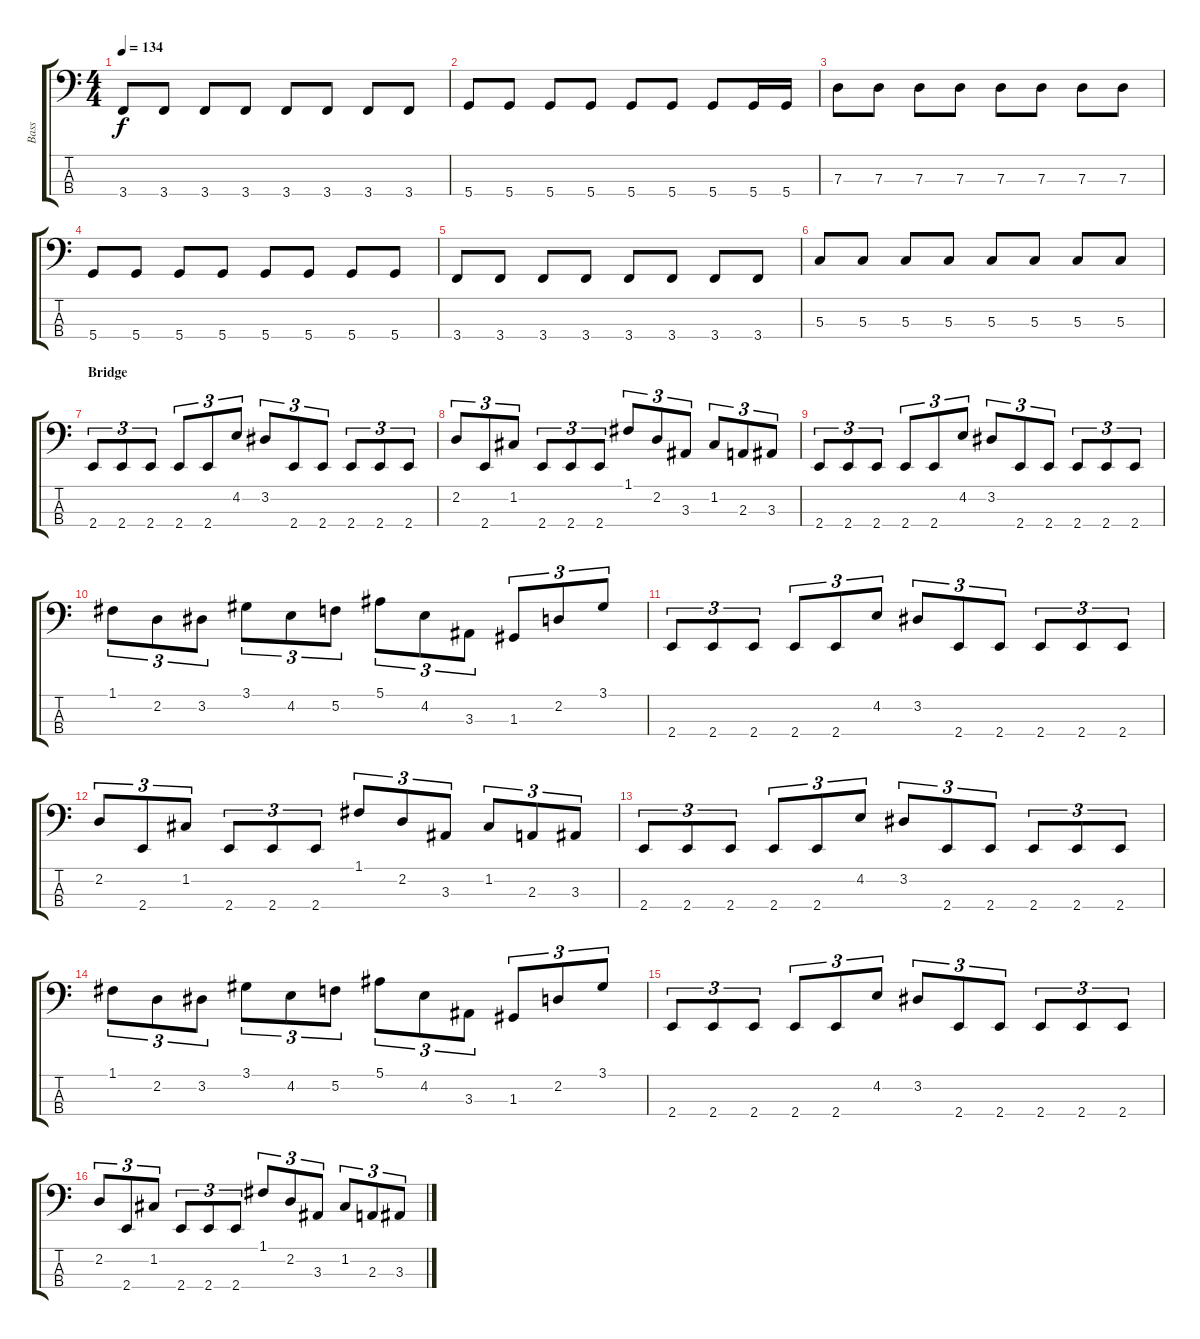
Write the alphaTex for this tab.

\track ("Bass" "Bass") {instrument electricbassfinger}
\staff {score tabs}
\tuning (F2 C2 G1 D1) {hide}
\ts (4 4)
\tempo 134
\clef f4
\ks c
3.4.8{dy f} 3.4.8 3.4.8 3.4.8 3.4.8 3.4.8 3.4.8 3.4.8 |
5.4.8 5.4.8 5.4.8 5.4.8 5.4.8 5.4.8 5.4.8 5.4.16 5.4.16 |
7.3.8 7.3.8 7.3.8 7.3.8 7.3.8 7.3.8 7.3.8 7.3.8 |
5.4.8 5.4.8 5.4.8 5.4.8 5.4.8 5.4.8 5.4.8 5.4.8 |
3.4.8 3.4.8 3.4.8 3.4.8 3.4.8 3.4.8 3.4.8 3.4.8 |
5.3.8 5.3.8 5.3.8 5.3.8 5.3.8 5.3.8 5.3.8 5.3.8 |
\section ("" "Bridge")
2.4.8{tu (3 2)} 2.4.8{tu (3 2)} 2.4.8{tu (3 2)} 2.4.8{tu (3 2)} 2.4.8{tu (3 2)} 4.2.8{tu (3 2)} 3.2.8{tu (3 2)} 2.4.8{tu (3 2)} 2.4.8{tu (3 2)} 2.4.8{tu (3 2)} 2.4.8{tu (3 2)} 2.4.8{tu (3 2)} |
2.2.8{tu (3 2)} 2.4.8{tu (3 2)} 1.2.8{tu (3 2)} 2.4.8{tu (3 2)} 2.4.8{tu (3 2)} 2.4.8{tu (3 2)} 1.1.8{tu (3 2)} 2.2.8{tu (3 2)} 3.3.8{tu (3 2)} 1.2.8{tu (3 2)} 2.3.8{tu (3 2)} 3.3.8{tu (3 2)} |
2.4.8{tu (3 2)} 2.4.8{tu (3 2)} 2.4.8{tu (3 2)} 2.4.8{tu (3 2)} 2.4.8{tu (3 2)} 4.2.8{tu (3 2)} 3.2.8{tu (3 2)} 2.4.8{tu (3 2)} 2.4.8{tu (3 2)} 2.4.8{tu (3 2)} 2.4.8{tu (3 2)} 2.4.8{tu (3 2)} |
1.1.8{tu (3 2)} 2.2.8{tu (3 2)} 3.2.8{tu (3 2)} 3.1.8{tu (3 2)} 4.2.8{tu (3 2)} 5.2.8{tu (3 2)} 5.1.8{tu (3 2)} 4.2.8{tu (3 2)} 3.3.8{tu (3 2)} 1.3.8{tu (3 2)} 2.2.8{tu (3 2)} 3.1.8{tu (3 2)} |
\section ("" "")
2.4.8{tu (3 2)} 2.4.8{tu (3 2)} 2.4.8{tu (3 2)} 2.4.8{tu (3 2)} 2.4.8{tu (3 2)} 4.2.8{tu (3 2)} 3.2.8{tu (3 2)} 2.4.8{tu (3 2)} 2.4.8{tu (3 2)} 2.4.8{tu (3 2)} 2.4.8{tu (3 2)} 2.4.8{tu (3 2)} |
2.2.8{tu (3 2)} 2.4.8{tu (3 2)} 1.2.8{tu (3 2)} 2.4.8{tu (3 2)} 2.4.8{tu (3 2)} 2.4.8{tu (3 2)} 1.1.8{tu (3 2)} 2.2.8{tu (3 2)} 3.3.8{tu (3 2)} 1.2.8{tu (3 2)} 2.3.8{tu (3 2)} 3.3.8{tu (3 2)} |
2.4.8{tu (3 2)} 2.4.8{tu (3 2)} 2.4.8{tu (3 2)} 2.4.8{tu (3 2)} 2.4.8{tu (3 2)} 4.2.8{tu (3 2)} 3.2.8{tu (3 2)} 2.4.8{tu (3 2)} 2.4.8{tu (3 2)} 2.4.8{tu (3 2)} 2.4.8{tu (3 2)} 2.4.8{tu (3 2)} |
1.1.8{tu (3 2)} 2.2.8{tu (3 2)} 3.2.8{tu (3 2)} 3.1.8{tu (3 2)} 4.2.8{tu (3 2)} 5.2.8{tu (3 2)} 5.1.8{tu (3 2)} 4.2.8{tu (3 2)} 3.3.8{tu (3 2)} 1.3.8{tu (3 2)} 2.2.8{tu (3 2)} 3.1.8{tu (3 2)} |
2.4.8{tu (3 2)} 2.4.8{tu (3 2)} 2.4.8{tu (3 2)} 2.4.8{tu (3 2)} 2.4.8{tu (3 2)} 4.2.8{tu (3 2)} 3.2.8{tu (3 2)} 2.4.8{tu (3 2)} 2.4.8{tu (3 2)} 2.4.8{tu (3 2)} 2.4.8{tu (3 2)} 2.4.8{tu (3 2)} |
2.2.8{tu (3 2)} 2.4.8{tu (3 2)} 1.2.8{tu (3 2)} 2.4.8{tu (3 2)} 2.4.8{tu (3 2)} 2.4.8{tu (3 2)} 1.1.8{tu (3 2)} 2.2.8{tu (3 2)} 3.3.8{tu (3 2)} 1.2.8{tu (3 2)} 2.3.8{tu (3 2)} 3.3.8{tu (3 2)}
